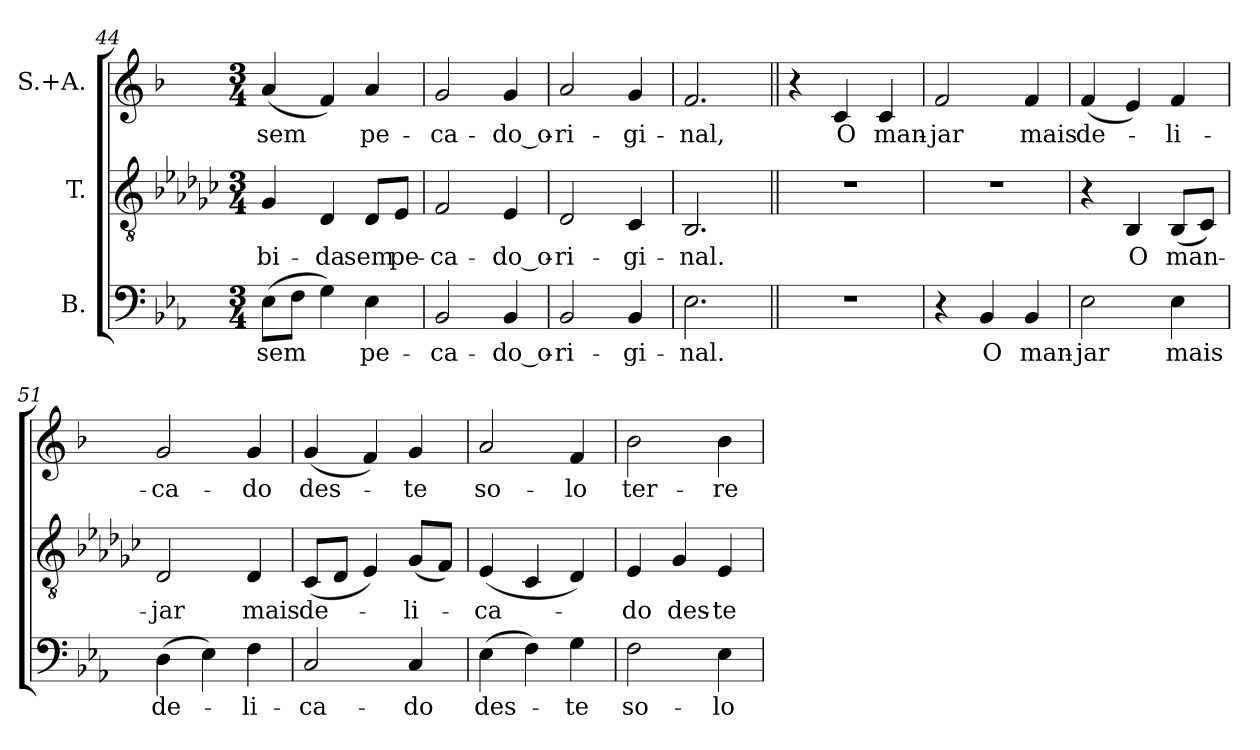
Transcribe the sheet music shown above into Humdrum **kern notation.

**kern	**text	**kern	**text	**kern	**text
*part3	*part3	*part2	*part2	*part1	*part1
*staff3	*staff3	*staff2	*staff2	*staff1	*staff1
*I"B.	*	*I"T.	*	*I"S.+A.	*
*clefF4	*	*clefGv2	*	*clefG2	*
*	*	*ITrd2c3	*	*ITrd1c2	*
*k[b-e-a-]	*	*k[b-e-a-]	*	*k[b-e-a-]	*
*E-:	*	*E-:	*	*E-:	*
*M3/4	*	*M3/4	*	*M3/4	*
=44	=44	=44	=44	=44	=44
!	!LO:LY:b:color=#000000	!	!	!	!
!	!	!	!LO:LY:b:color=#000000	!	!
!	!	!	!	!	!LO:LY:b:color=#000000
(8E-i\L	sem	4E-i/	-bi-	(4gi/	sem
8Fi\J	.	.	.	.	.
!	!	!	!LO:LY:b:color=#000000	!	!
4Gi\)	.	4BB-i/	-da	4e-i/)	.
!	!LO:LY:b:color=#000000	!	!	!	!
!	!	!	!LO:LY:b:color=#000000	!	!
!	!	!	!	!	!LO:LY:b:color=#000000
4E-i\	pe-	8BB-i/L	sem	4gi/	pe-
!	!	!	!LO:LY:b:color=#000000	!	!
.	.	8Ci/J	pe-	.	.
=45	=45	=45	=45	=45	=45
!	!LO:LY:b:color=#000000	!	!	!	!
!	!	!	!LO:LY:b:color=#000000	!	!
!	!	!	!	!	!LO:LY:b:color=#000000
2BB-i/	-ca-	2Di/	-ca-	2fi/	-ca-
!	!LO:LY:b:color=#000000	!	!	!	!
!	!	!	!LO:LY:b:color=#000000	!	!
!	!	!	!	!	!LO:LY:b:color=#000000
4BB-i/	-do_o-	4Ci/	-do_o-	4fi/	-do_o-
=46	=46	=46	=46	=46	=46
!	!LO:LY:b:color=#000000	!	!	!	!
!	!	!	!LO:LY:b:color=#000000	!	!
!	!	!	!	!	!LO:LY:b:color=#000000
2BB-i/	-ri-	2BB-i/	-ri-	2gi/	-ri-
!	!LO:LY:b:color=#000000	!	!	!	!
!	!	!	!LO:LY:b:color=#000000	!	!
!	!	!	!	!	!LO:LY:b:color=#000000
4BB-i/	-gi-	4AA-i/	-gi-	4fi/	-gi-
=47	=47	=47	=47	=47	=47
!	!LO:LY:b:color=#000000	!	!	!	!
!	!	!	!LO:LY:b:color=#000000	!	!
!	!	!	!	!	!LO:LY:b:color=#000000
2.E-i\	-nal.	2.GGi/	-nal.	2.e-i/	-nal,
=48||	=48||	=48||	=48||	=48||	=48||
!LO:N:vis=1	!	!LO:N:vis=1	!	!	!
2.r	.	2.r	.	4r	.
!	!	!	!	!	!LO:LY:b:color=#000000
.	.	.	.	4B-i/	O
!	!	!	!	!	!LO:LY:b:color=#000000
.	.	.	.	4B-i/	man-
!!LO:LB:g=z
=49	=49	=49	=49	=49	=49
!	!	!LO:N:vis=1	!	!	!
!	!	!	!	!	!LO:LY:b:color=#000000
4r	.	2.r	.	2e-i/	-jar
!	!LO:LY:b:color=#000000	!	!	!	!
4BB-i/	O	.	.	.	.
!	!LO:LY:b:color=#000000	!	!	!	!
!	!	!	!	!	!LO:LY:b:color=#000000
4BB-i/	man-	.	.	4e-i/	mais
=50	=50	=50	=50	=50	=50
!	!LO:LY:b:color=#000000	!	!	!	!
!	!	!	!	!	!LO:LY:b:color=#000000
2E-i\	-jar	4r	.	(4e-i/	de-
!	!	!	!LO:LY:b:color=#000000	!	!
.	.	4GGi/	O	4di/)	.
!	!LO:LY:b:color=#000000	!	!	!	!
!	!	!	!LO:LY:b:color=#000000	!	!
!	!	!	!	!	!LO:LY:b:color=#000000
4E-i\	mais	(8GGi/L	man-	4e-i/	-li-
.	.	8AA-i/J)	.	.	.
=51	=51	=51	=51	=51	=51
!	!LO:LY:b:color=#000000	!	!	!	!
!	!	!	!LO:LY:b:color=#000000	!	!
!	!	!	!	!	!LO:LY:b:color=#000000
(4Di\	de-	2BB-i/	-jar	2fi/	-ca-
4E-i\)	.	.	.	.	.
!	!LO:LY:b:color=#000000	!	!	!	!
!	!	!	!LO:LY:b:color=#000000	!	!
!	!	!	!	!	!LO:LY:b:color=#000000
4Fi\	-li-	4BB-i/	mais	4fi/	-do
=52	=52	=52	=52	=52	=52
!	!LO:LY:b:color=#000000	!	!	!	!
!	!	!	!LO:LY:b:color=#000000	!	!
!	!	!	!	!	!LO:LY:b:color=#000000
2Ci/	-ca-	(8AA-i/L	de-	(4fi/	des-
.	.	8BB-i/J	.	.	.
.	.	4Ci/)	.	4e-i/)	.
!	!LO:LY:b:color=#000000	!	!	!	!
!	!	!	!LO:LY:b:color=#000000	!	!
!	!	!	!	!	!LO:LY:b:color=#000000
4Ci/	-do	(8E-i/L	-li-	4fi/	-te
.	.	8Di/J)	.	.	.
=53	=53	=53	=53	=53	=53
!	!LO:LY:b:color=#000000	!	!	!	!
!	!	!	!LO:LY:b:color=#000000	!	!
!	!	!	!	!	!LO:LY:b:color=#000000
(4E-i\	des-	(4Ci/	-ca-	2gi/	so-
4Fi\)	.	4AA-i/	.	.	.
!	!LO:LY:b:color=#000000	!	!	!	!
!	!	!	!	!	!LO:LY:b:color=#000000
4Gi\	-te	4BB-i/)	.	4e-i/	-lo
=54	=54	=54	=54	=54	=54
!	!LO:LY:b:color=#000000	!	!	!	!
!	!	!	!LO:LY:b:color=#000000	!	!
!	!	!	!	!	!LO:LY:b:color=#000000
2Fi\	so-	4Ci/	-do	2a-i\	ter-
!	!	!	!LO:LY:b:color=#000000	!	!
.	.	4E-i/	des-	.	.
!	!LO:LY:b:color=#000000	!	!	!	!
!	!	!	!LO:LY:b:color=#000000	!	!
!	!	!	!	!	!LO:LY:b:color=#000000
4E-i\	-lo	4Ci/	-te	4a-i\	-re-
=	=	=	=	=	=
*-	*-	*-	*-	*-	*-
